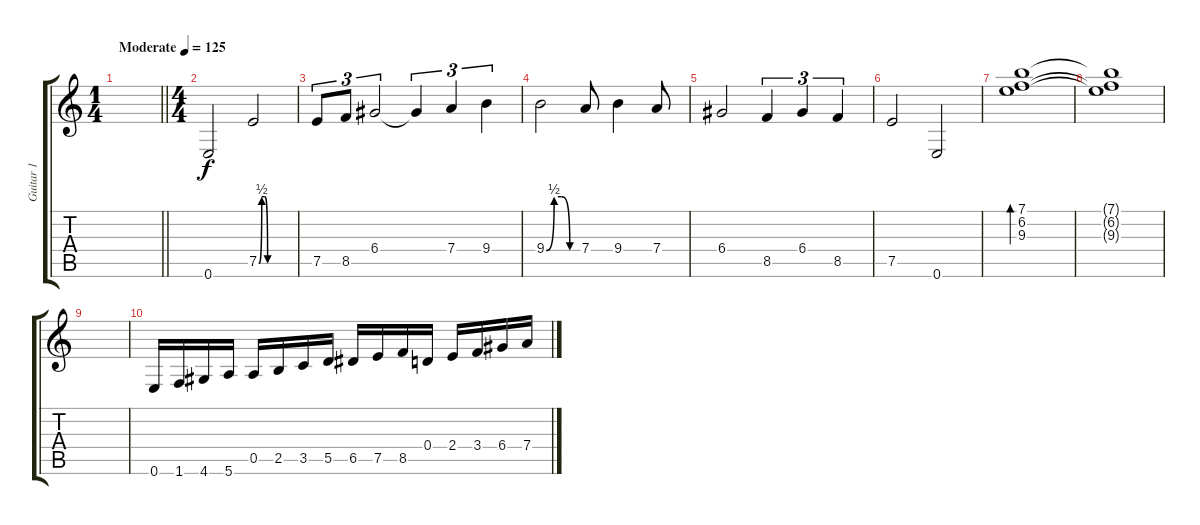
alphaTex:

\track ("Guitar 1" "Guitar 1") {instrument acousticguitarsteel}
\staff {score tabs}
\tuning (E4 B3 G3 D3 A2 E2) {hide}
\ts (1 4)
\tempo (125 "Moderate")
\clef g2
\barLineRight lightlight
\ks c
|
\ts (4 4)
0.6.2 7.5{be (custom 0 0 5 2 10 2 15 0 60 0)}.2 |
7.5.8{tu (3 2)} 8.5.8{tu (3 2)} 6.4.2{tu (3 2)} 6.4{t}.4{tu (3 2)} 7.4.4{tu (3 2)} 9.4.4{tu (3 2)} |
9.4{be (custom 0 0 15 2 29 2 45 0 60 0)}.2 7.4.8 9.4.4 7.4.8 |
6.4.2 8.5.4{tu (3 2)} 6.4.4{tu (3 2)} 8.5.4{tu (3 2)} |
7.5.2 0.6.2 |
(7.1 6.2 9.3).1{bd 480} |
(7.1{t} 6.2{t} 9.3{t}).1 |
|
0.6.16 1.6.16 4.6.16 5.6.16 0.5.16 2.5.16 3.5.16 5.5.16 6.5.16 7.5.16 8.5.16 0.4.16 2.4.16 3.4.16 6.4.16 7.4.16
